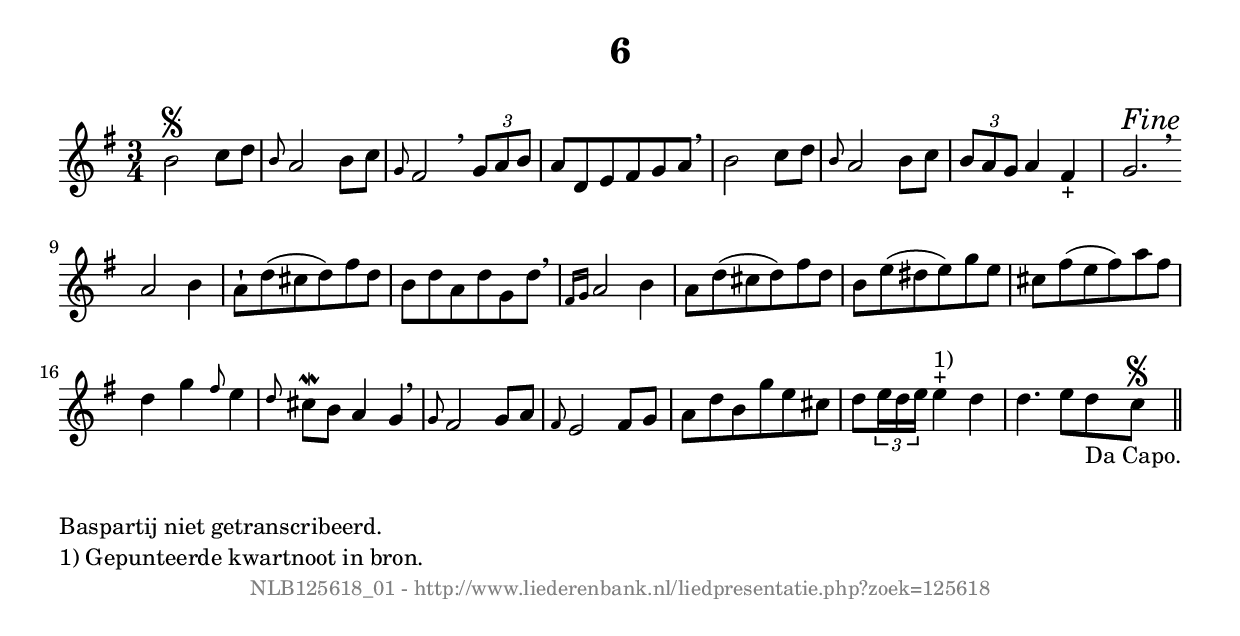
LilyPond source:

%
% produced by wce2krn 1.64 (7 June 2014)
%
\version"2.16"
#(append! paper-alist '(("long" . (cons (* 210 mm) (* 2000 mm)))))
#(set-default-paper-size "long")
sb = {\breathe}
mBreak = {\breathe }
bBreak = {\breathe }
x = {\once\override NoteHead #'style = #'cross }
gl=\glissando
itime={\override Staff.TimeSignature #'stencil = ##f }
ficta = {\once\set suggestAccidentals = ##t}
fine = {\once\override Score.RehearsalMark #'self-alignment-X = #1 \mark \markup {\italic{Fine}}}
dc = {\once\override Score.RehearsalMark #'self-alignment-X = #1 \mark \markup {\italic{D.C.}}}
dcf = {\once\override Score.RehearsalMark #'self-alignment-X = #1 \mark \markup {\italic{D.C. al Fine}}}
dcc = {\once\override Score.RehearsalMark #'self-alignment-X = #1 \mark \markup {\italic{D.C. al Coda}}}
ds = {\once\override Score.RehearsalMark #'self-alignment-X = #1 \mark \markup {\italic{D.S.}}}
dsf = {\once\override Score.RehearsalMark #'self-alignment-X = #1 \mark \markup {\italic{D.S. al Fine}}}
dsc = {\once\override Score.RehearsalMark #'self-alignment-X = #1 \mark \markup {\italic{D.S. al Coda}}}
pv = {\set Score.repeatCommands = #'((volta "1"))}
sv = {\set Score.repeatCommands = #'((volta "2"))}
tv = {\set Score.repeatCommands = #'((volta "3"))}
qv = {\set Score.repeatCommands = #'((volta "4"))}
xv = {\set Score.repeatCommands = #'((volta #f))}
\header{ tagline = ""
title = "6"
}
\score {{
\key g \major
\relative g'
{
\set melismaBusyProperties = #'()
\time 3/4
\tempo 4=120
\override Score.MetronomeMark #'transparent = ##t
\override Score.RehearsalMark #'break-visibility = #(vector #t #t #f)
b2\segno c8 d \grace {b} a2 b8 c \grace {g} fis2 \sb \times 2/3 {g8 a b} a d, e fis g a \mBreak \bar "|"
b2 c8 d \grace {b} a2 b8 c \times 2/3 {b a g} a4 fis_"+" g2.\fine \bar ":|" \bBreak
a2 b4 a8^\staccatissimo d( cis d) fis d b d a d g, d' \mBreak \bar "|"
\grace{fis,16[ g]} a2 b4 a8 d( cis d) fis d b e(dis e) g e cis fis( e fis) a fis d4 g \grace {fis8} e4 \grace {d8} cis^\mordent b a4 g \mBreak \bar "|"
\grace {g8} fis2 g8 a \grace {fis} e2 fis8 g a d b g' e cis d8 \times 2/3 {e16 d e} e4^"+"^"1)" d4 d4. e8 d_"Da Capo." c\segno \bar "||"
 }}
 \midi { }
 \layout {
            indent = 0.0\cm
}
}
\markup { \wordwrap-string #" 
Baspartij niet getranscribeerd.

1) Gepunteerde kwartnoot in bron.
"}
\markup { \vspace #0 } \markup { \with-color #grey \fill-line { \center-column { \smaller "NLB125618_01 - http://www.liederenbank.nl/liedpresentatie.php?zoek=125618" } } }
